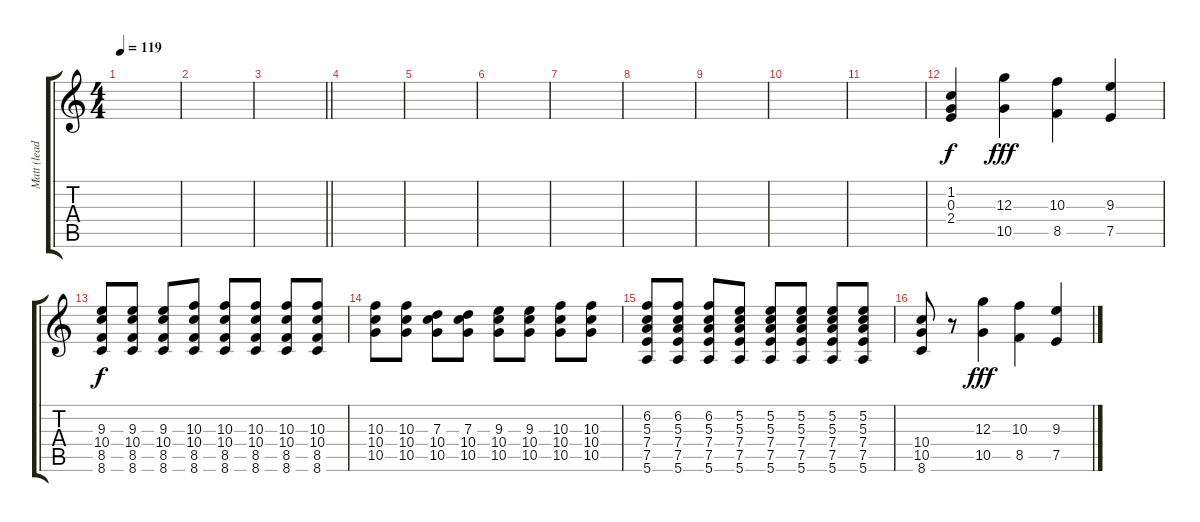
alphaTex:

\track ("Matt (lead) effect 3" "Matt (lead") {instrument overdrivenguitar}
\staff {score tabs}
\tuning (E4 B3 G3 D3 A2 E2) {hide}
\ts (4 4)
\tempo 119
\clef g2
\ks c
|
|
\barLineRight lightlight
|
|
|
|
|
|
|
|
|
(1.2 0.3 2.4).4 (12.3 10.5).4{dy fff} (10.3 8.5).4 (9.3 7.5).4 |
(9.3 10.4 8.5 8.6).8{dy f} (9.3 10.4 8.5 8.6).8 (9.3 10.4 8.5 8.6).8 (10.3 10.4 8.5 8.6).8 (10.3 10.4 8.5 8.6).8 (10.3 10.4 8.5 8.6).8 (10.3 10.4 8.5 8.6).8 (10.3 10.4 8.5 8.6).8 |
(10.3 10.4 10.5).8 (10.3 10.4 10.5).8 (7.3 10.4 10.5).8 (7.3 10.4 10.5).8 (9.3 10.4 10.5).8 (9.3 10.4 10.5).8 (10.3 10.4 10.5).8 (10.3 10.4 10.5).8 |
(6.2 5.3 7.4 7.5 5.6).8 (6.2 5.3 7.4 7.5 5.6).8 (6.2 5.3 7.4 7.5 5.6).8 (5.2 5.3 7.4 7.5 5.6).8 (5.2 5.3 7.4 7.5 5.6).8 (5.2 5.3 7.4 7.5 5.6).8 (5.2 5.3 7.4 7.5 5.6).8 (5.2 5.3 7.4 7.5 5.6).8 |
(10.4 10.5 8.6).8 r.8 (12.3 10.5).4{dy fff} (10.3 8.5).4 (9.3 7.5).4
